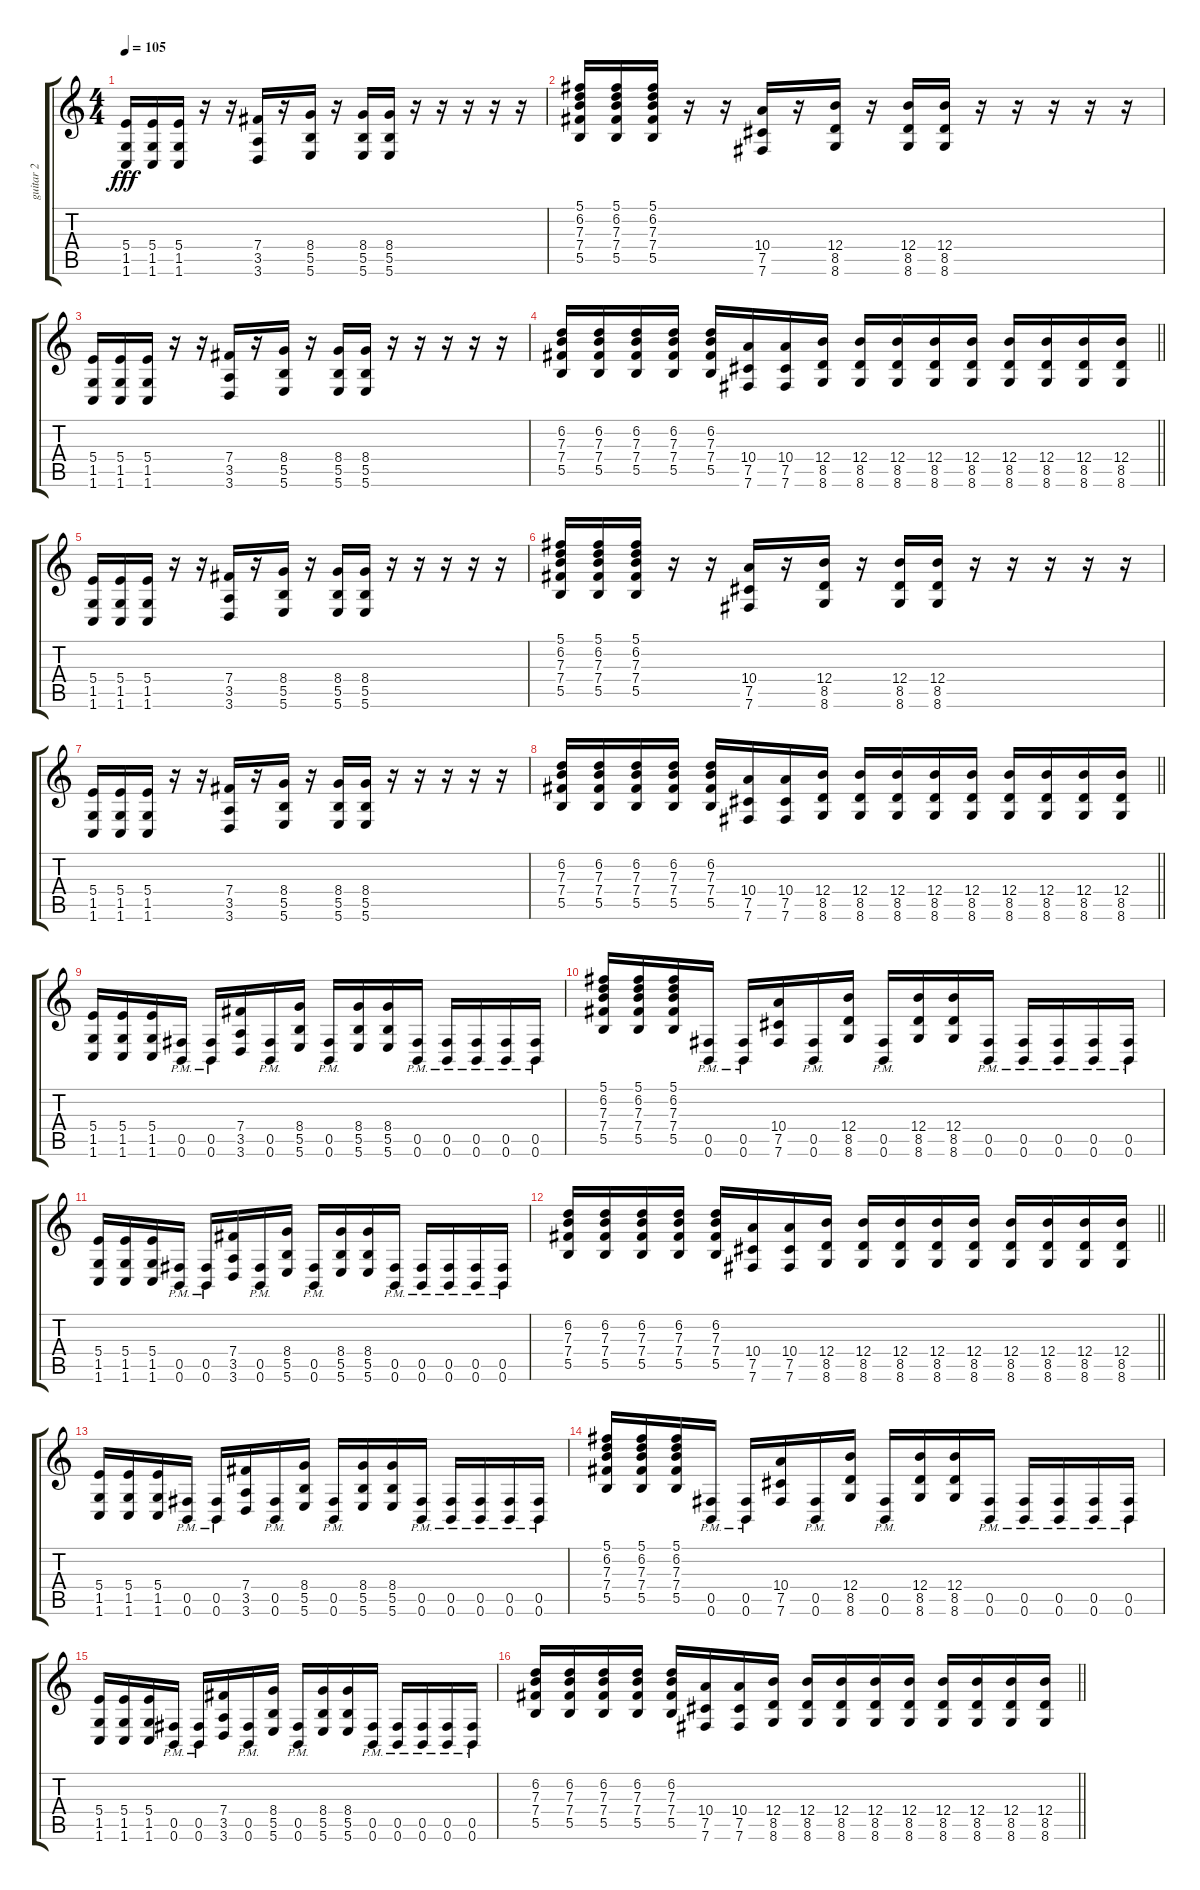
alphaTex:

\track ("guitar 2" "guitar 2") {instrument distortionguitar}
\staff {score tabs}
\tuning (Db4 Ab3 E3 B2 Gb2 B1) {hide}
\ts (4 4)
\section ("" "")
\tempo 105
\clef g2
\ks c
(5.4 1.5 1.6).16{dy fff} (5.4 1.5 1.6).16 (5.4 1.5 1.6).16 r.16 r.16 (7.4 3.5 3.6).16 r.16 (8.4 5.5 5.6).16 r.16 (8.4 5.5 5.6).16 (8.4 5.5 5.6).16 r.16 r.16 r.16 r.16 r.16 |
(5.1 6.2 7.3 7.4 5.5).16 (5.1 6.2 7.3 7.4 5.5).16 (5.1 6.2 7.3 7.4 5.5).16 r.16 r.16 (10.4 7.5 7.6).16 r.16 (12.4 8.5 8.6).16 r.16 (12.4 8.5 8.6).16 (12.4 8.5 8.6).16 r.16 r.16 r.16 r.16 r.16 |
(5.4 1.5 1.6).16 (5.4 1.5 1.6).16 (5.4 1.5 1.6).16 r.16 r.16 (7.4 3.5 3.6).16 r.16 (8.4 5.5 5.6).16 r.16 (8.4 5.5 5.6).16 (8.4 5.5 5.6).16 r.16 r.16 r.16 r.16 r.16 |
\barLineRight lightlight
(6.2 7.3 7.4 5.5).16 (6.2 7.3 7.4 5.5).16 (6.2 7.3 7.4 5.5).16 (6.2 7.3 7.4 5.5).16 (6.2 7.3 7.4 5.5).16 (10.4 7.5 7.6).16 (10.4 7.5 7.6).16 (12.4 8.5 8.6).16 (12.4 8.5 8.6).16 (12.4 8.5 8.6).16 (12.4 8.5 8.6).16 (12.4 8.5 8.6).16 (12.4 8.5 8.6).16 (12.4 8.5 8.6).16 (12.4 8.5 8.6).16 (12.4 8.5 8.6).16 |
(5.4 1.5 1.6).16 (5.4 1.5 1.6).16 (5.4 1.5 1.6).16 r.16 r.16 (7.4 3.5 3.6).16 r.16 (8.4 5.5 5.6).16 r.16 (8.4 5.5 5.6).16 (8.4 5.5 5.6).16 r.16 r.16 r.16 r.16 r.16 |
(5.1 6.2 7.3 7.4 5.5).16 (5.1 6.2 7.3 7.4 5.5).16 (5.1 6.2 7.3 7.4 5.5).16 r.16 r.16 (10.4 7.5 7.6).16 r.16 (12.4 8.5 8.6).16 r.16 (12.4 8.5 8.6).16 (12.4 8.5 8.6).16 r.16 r.16 r.16 r.16 r.16 |
(5.4 1.5 1.6).16 (5.4 1.5 1.6).16 (5.4 1.5 1.6).16 r.16 r.16 (7.4 3.5 3.6).16 r.16 (8.4 5.5 5.6).16 r.16 (8.4 5.5 5.6).16 (8.4 5.5 5.6).16 r.16 r.16 r.16 r.16 r.16 |
\barLineRight lightlight
(6.2 7.3 7.4 5.5).16 (6.2 7.3 7.4 5.5).16 (6.2 7.3 7.4 5.5).16 (6.2 7.3 7.4 5.5).16 (6.2 7.3 7.4 5.5).16 (10.4 7.5 7.6).16 (10.4 7.5 7.6).16 (12.4 8.5 8.6).16 (12.4 8.5 8.6).16 (12.4 8.5 8.6).16 (12.4 8.5 8.6).16 (12.4 8.5 8.6).16 (12.4 8.5 8.6).16 (12.4 8.5 8.6).16 (12.4 8.5 8.6).16 (12.4 8.5 8.6).16 |
\section ("" "")
(5.4 1.5 1.6).16 (5.4 1.5 1.6).16 (5.4 1.5 1.6).16 (0.5{pm} 0.6{pm}).16 (0.5{pm} 0.6{pm}).16 (7.4 3.5 3.6).16 (0.5{pm} 0.6{pm}).16 (8.4 5.5 5.6).16 (0.5{pm} 0.6{pm}).16 (8.4 5.5 5.6).16 (8.4 5.5 5.6).16 (0.5{pm} 0.6{pm}).16 (0.5{pm} 0.6{pm}).16 (0.5{pm} 0.6{pm}).16 (0.5{pm} 0.6{pm}).16 (0.5{pm} 0.6{pm}).16 |
(5.1 6.2 7.3 7.4 5.5).16 (5.1 6.2 7.3 7.4 5.5).16 (5.1 6.2 7.3 7.4 5.5).16 (0.5{pm} 0.6{pm}).16 (0.5{pm} 0.6{pm}).16 (10.4 7.5 7.6).16 (0.5{pm} 0.6{pm}).16 (12.4 8.5 8.6).16 (0.5{pm} 0.6{pm}).16 (12.4 8.5 8.6).16 (12.4 8.5 8.6).16 (0.5{pm} 0.6{pm}).16 (0.5{pm} 0.6{pm}).16 (0.5{pm} 0.6{pm}).16 (0.5{pm} 0.6{pm}).16 (0.5{pm} 0.6{pm}).16 |
(5.4 1.5 1.6).16 (5.4 1.5 1.6).16 (5.4 1.5 1.6).16 (0.5{pm} 0.6{pm}).16 (0.5{pm} 0.6{pm}).16 (7.4 3.5 3.6).16 (0.5{pm} 0.6{pm}).16 (8.4 5.5 5.6).16 (0.5{pm} 0.6{pm}).16 (8.4 5.5 5.6).16 (8.4 5.5 5.6).16 (0.5{pm} 0.6{pm}).16 (0.5{pm} 0.6{pm}).16 (0.5{pm} 0.6{pm}).16 (0.5{pm} 0.6{pm}).16 (0.5{pm} 0.6{pm}).16 |
\barLineRight lightlight
(6.2 7.3 7.4 5.5).16 (6.2 7.3 7.4 5.5).16 (6.2 7.3 7.4 5.5).16 (6.2 7.3 7.4 5.5).16 (6.2 7.3 7.4 5.5).16 (10.4 7.5 7.6).16 (10.4 7.5 7.6).16 (12.4 8.5 8.6).16 (12.4 8.5 8.6).16 (12.4 8.5 8.6).16 (12.4 8.5 8.6).16 (12.4 8.5 8.6).16 (12.4 8.5 8.6).16 (12.4 8.5 8.6).16 (12.4 8.5 8.6).16 (12.4 8.5 8.6).16 |
(5.4 1.5 1.6).16 (5.4 1.5 1.6).16 (5.4 1.5 1.6).16 (0.5{pm} 0.6{pm}).16 (0.5{pm} 0.6{pm}).16 (7.4 3.5 3.6).16 (0.5{pm} 0.6{pm}).16 (8.4 5.5 5.6).16 (0.5{pm} 0.6{pm}).16 (8.4 5.5 5.6).16 (8.4 5.5 5.6).16 (0.5{pm} 0.6{pm}).16 (0.5{pm} 0.6{pm}).16 (0.5{pm} 0.6{pm}).16 (0.5{pm} 0.6{pm}).16 (0.5{pm} 0.6{pm}).16 |
(5.1 6.2 7.3 7.4 5.5).16 (5.1 6.2 7.3 7.4 5.5).16 (5.1 6.2 7.3 7.4 5.5).16 (0.5{pm} 0.6{pm}).16 (0.5{pm} 0.6{pm}).16 (10.4 7.5 7.6).16 (0.5{pm} 0.6{pm}).16 (12.4 8.5 8.6).16 (0.5{pm} 0.6{pm}).16 (12.4 8.5 8.6).16 (12.4 8.5 8.6).16 (0.5{pm} 0.6{pm}).16 (0.5{pm} 0.6{pm}).16 (0.5{pm} 0.6{pm}).16 (0.5{pm} 0.6{pm}).16 (0.5{pm} 0.6{pm}).16 |
(5.4 1.5 1.6).16 (5.4 1.5 1.6).16 (5.4 1.5 1.6).16 (0.5{pm} 0.6{pm}).16 (0.5{pm} 0.6{pm}).16 (7.4 3.5 3.6).16 (0.5{pm} 0.6{pm}).16 (8.4 5.5 5.6).16 (0.5{pm} 0.6{pm}).16 (8.4 5.5 5.6).16 (8.4 5.5 5.6).16 (0.5{pm} 0.6{pm}).16 (0.5{pm} 0.6{pm}).16 (0.5{pm} 0.6{pm}).16 (0.5{pm} 0.6{pm}).16 (0.5{pm} 0.6{pm}).16 |
\barLineRight lightlight
(6.2 7.3 7.4 5.5).16 (6.2 7.3 7.4 5.5).16 (6.2 7.3 7.4 5.5).16 (6.2 7.3 7.4 5.5).16 (6.2 7.3 7.4 5.5).16 (10.4 7.5 7.6).16 (10.4 7.5 7.6).16 (12.4 8.5 8.6).16 (12.4 8.5 8.6).16 (12.4 8.5 8.6).16 (12.4 8.5 8.6).16 (12.4 8.5 8.6).16 (12.4 8.5 8.6).16 (12.4 8.5 8.6).16 (12.4 8.5 8.6).16 (12.4 8.5 8.6).16
